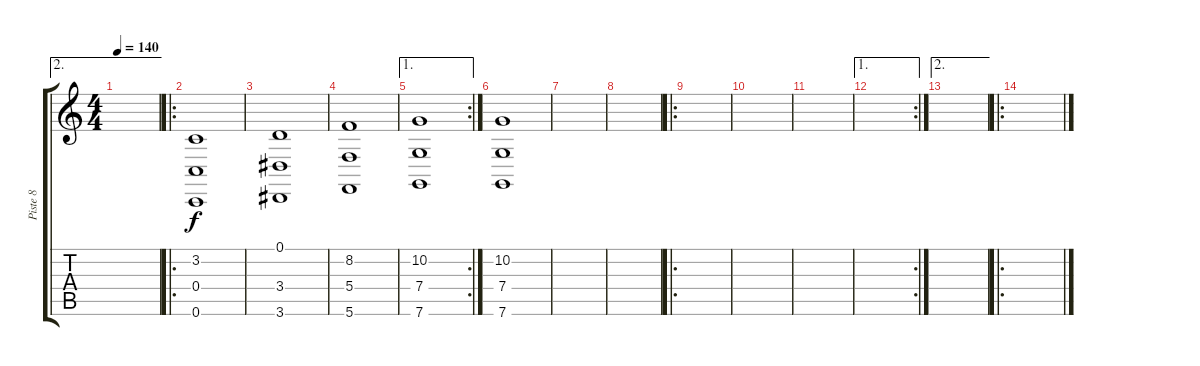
\track ("Piste 8" "Piste 8") {instrument stringensemble1}
\staff {score tabs}
\tuning (D4 A3 F3 C3 G2 C2) {hide}
\ae 2
\ts (4 4)
\tempo 140
\clef g2
\ks c
|
\ro
(3.2 0.4 0.6).1 |
(0.1 3.4 3.6).1 |
(8.2 5.4 5.6).1 |
\ae 1
\rc 2
(10.2 7.4 7.6).1 |
(10.2 7.4 7.6).1 |
|
|
\ro
|
|
|
\ae 1
\rc 2
|
\ae 2
|
\ro
